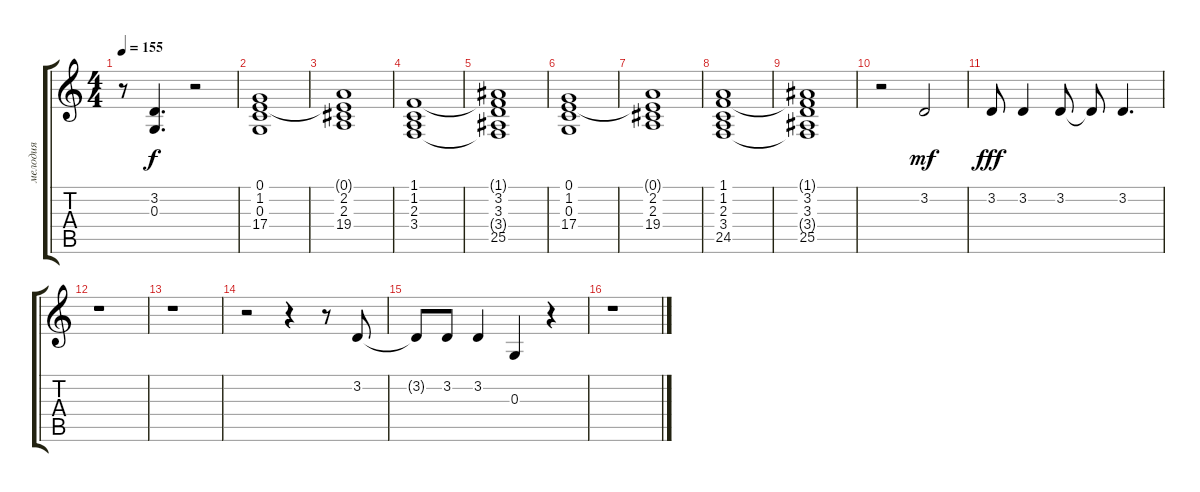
\track ("мелодия" "мелодия") {instrument accordion}
\staff {score tabs}
\tuning (E4 B3 G3 D3 A2 E2) {hide}
\ts (4 4)
\tempo 155
\clef g2
\ks aminor
r.8{dy f} (3.2 0.3).4{d} r.2 |
(0.1 1.2 0.3 17.4).1 |
(0.1{t} 2.2 2.3 19.4).1 |
(1.1 1.2 2.3 3.4).1 |
(1.1{t} 3.2 3.3 3.4{t} 25.5).1 |
(0.1 1.2 0.3 17.4).1 |
(0.1{t} 2.2 2.3 19.4).1 |
(1.1 1.2 2.3 3.4 24.5).1 |
(1.1{t} 3.2 3.3 3.4{t} 25.5).1 |
r.2 3.2.2{dy mf} |
3.2.8{dy fff} 3.2.4 3.2.8 3.2{t}.8 3.2.4{d} |
r.1 |
r.1 |
r.2 r.4 r.8 3.2.8 |
3.2{t}.8 3.2.8 3.2.4 0.3.4 r.4 |
r.1
